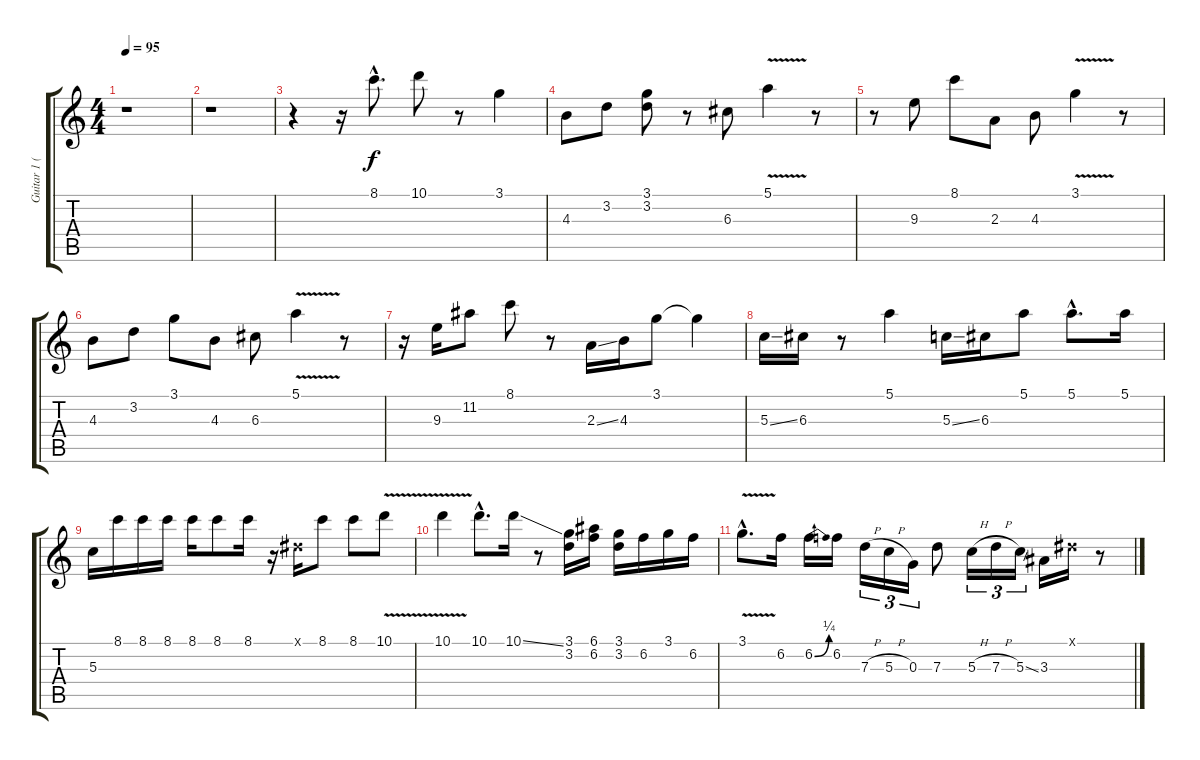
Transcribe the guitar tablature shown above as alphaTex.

\track ("Guitar 1 (w/ fuzz)" "Guitar 1 (") {instrument distortionguitar}
\staff {score tabs}
\tuning (E4 B3 G3 D3 A2 E2) {hide}
\ts (4 4)
\tempo 95
\clef g2
\ks c
r.1{dy f} |
r.1 |
r.4 r.16 8.1{hac}.8{d} 10.1.8 r.8 3.1.4 |
4.3.8 3.2.8 (3.1 3.2).8 r.8 6.3.8 5.1{v}.4 r.8 |
r.8 9.3.8 8.1.8 2.3.8 4.3.8 3.1{v}.4 r.8 |
4.3.8 3.2.8 3.1.8 4.3.8 6.3.8 5.1{v}.4 r.8 |
r.16 9.3.16 11.2.8 8.1.8 r.8 2.3{ss}.16 4.3.16 3.1.8 3.1{t}.4 |
5.3{ss}.16 6.3.16 r.8 5.1.4 5.3{ss}.16 6.3.16 5.1.8 5.1{hac}.8{d} 5.1.16 |
5.3.16 8.1.16 8.1.16 8.1.16 8.1.16 8.1.8 8.1.16 r.16 -1.1{x}.16 8.1.8 8.1.8 10.1{v}.8 |
10.1{v}.4 10.1{hac}.8{d} 10.1{ss}.16 r.8 (3.1 3.2).16 (6.1 6.2).16 (3.1 3.2).16 6.2.16 3.1.16 6.2.16 |
3.1{v hac}.8{d} 6.2.16 6.2{be (bend 0 0 60 1)}.16 6.2.16 7.3{h}.16{tu (3 2)} 5.3{h}.16{tu (3 2)} 0.3.16{tu (3 2)} 7.3.8 5.3{h}.16{tu (3 2)} 7.3{h}.16{tu (3 2)} 5.3{ss}.16{tu (3 2)} 3.3.16 -1.1{x}.16 r.8
